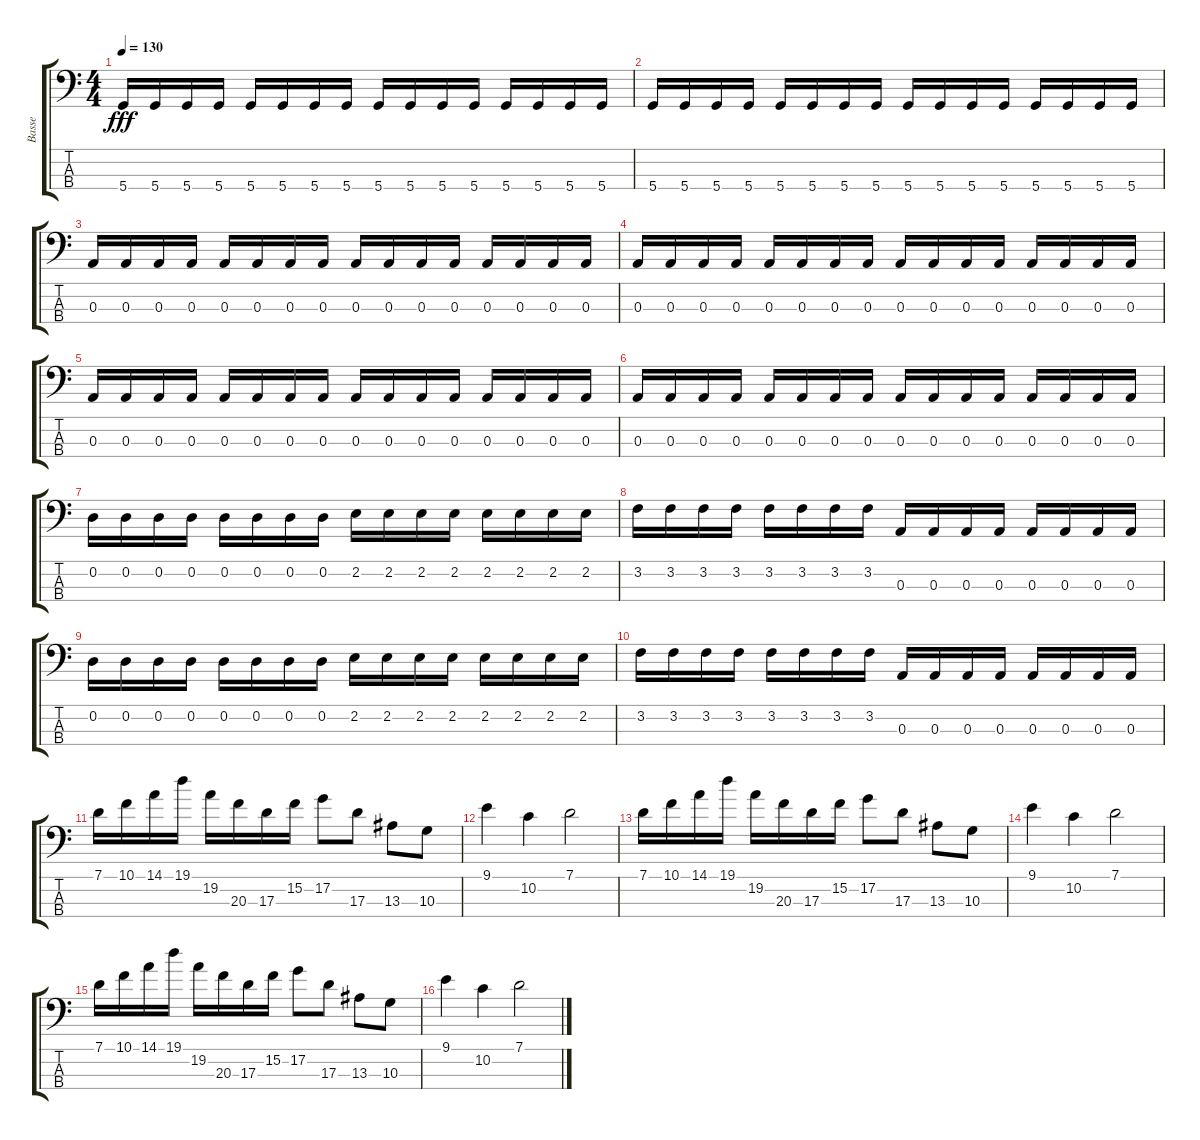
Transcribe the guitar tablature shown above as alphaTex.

\track ("Basse" "Basse") {instrument electricbassfinger}
\staff {score tabs}
\tuning (G2 D2 A1 D1) {hide}
\ts (4 4)
\tempo 130
\clef f4
\ks c
5.4.16{dy fff} 5.4.16 5.4.16 5.4.16 5.4.16 5.4.16 5.4.16 5.4.16 5.4.16 5.4.16 5.4.16 5.4.16 5.4.16 5.4.16 5.4.16 5.4.16 |
5.4.16 5.4.16 5.4.16 5.4.16 5.4.16 5.4.16 5.4.16 5.4.16 5.4.16 5.4.16 5.4.16 5.4.16 5.4.16 5.4.16 5.4.16 5.4.16 |
0.3.16 0.3.16 0.3.16 0.3.16 0.3.16 0.3.16 0.3.16 0.3.16 0.3.16 0.3.16 0.3.16 0.3.16 0.3.16 0.3.16 0.3.16 0.3.16 |
0.3.16 0.3.16 0.3.16 0.3.16 0.3.16 0.3.16 0.3.16 0.3.16 0.3.16 0.3.16 0.3.16 0.3.16 0.3.16 0.3.16 0.3.16 0.3.16 |
0.3.16 0.3.16 0.3.16 0.3.16 0.3.16 0.3.16 0.3.16 0.3.16 0.3.16 0.3.16 0.3.16 0.3.16 0.3.16 0.3.16 0.3.16 0.3.16 |
0.3.16 0.3.16 0.3.16 0.3.16 0.3.16 0.3.16 0.3.16 0.3.16 0.3.16 0.3.16 0.3.16 0.3.16 0.3.16 0.3.16 0.3.16 0.3.16 |
0.2.16 0.2.16 0.2.16 0.2.16 0.2.16 0.2.16 0.2.16 0.2.16 2.2.16 2.2.16 2.2.16 2.2.16 2.2.16 2.2.16 2.2.16 2.2.16 |
3.2.16 3.2.16 3.2.16 3.2.16 3.2.16 3.2.16 3.2.16 3.2.16 0.3.16 0.3.16 0.3.16 0.3.16 0.3.16 0.3.16 0.3.16 0.3.16 |
0.2.16 0.2.16 0.2.16 0.2.16 0.2.16 0.2.16 0.2.16 0.2.16 2.2.16 2.2.16 2.2.16 2.2.16 2.2.16 2.2.16 2.2.16 2.2.16 |
3.2.16 3.2.16 3.2.16 3.2.16 3.2.16 3.2.16 3.2.16 3.2.16 0.3.16 0.3.16 0.3.16 0.3.16 0.3.16 0.3.16 0.3.16 0.3.16 |
7.1.16 10.1.16 14.1.16 19.1.16 19.2.16 20.3.16 17.3.16 15.2.16 17.2.8 17.3.8 13.3.8 10.3.8 |
9.1.4 10.2.4 7.1.2 |
7.1.16 10.1.16 14.1.16 19.1.16 19.2.16 20.3.16 17.3.16 15.2.16 17.2.8 17.3.8 13.3.8 10.3.8 |
9.1.4 10.2.4 7.1.2 |
7.1.16 10.1.16 14.1.16 19.1.16 19.2.16 20.3.16 17.3.16 15.2.16 17.2.8 17.3.8 13.3.8 10.3.8 |
9.1.4 10.2.4 7.1.2
